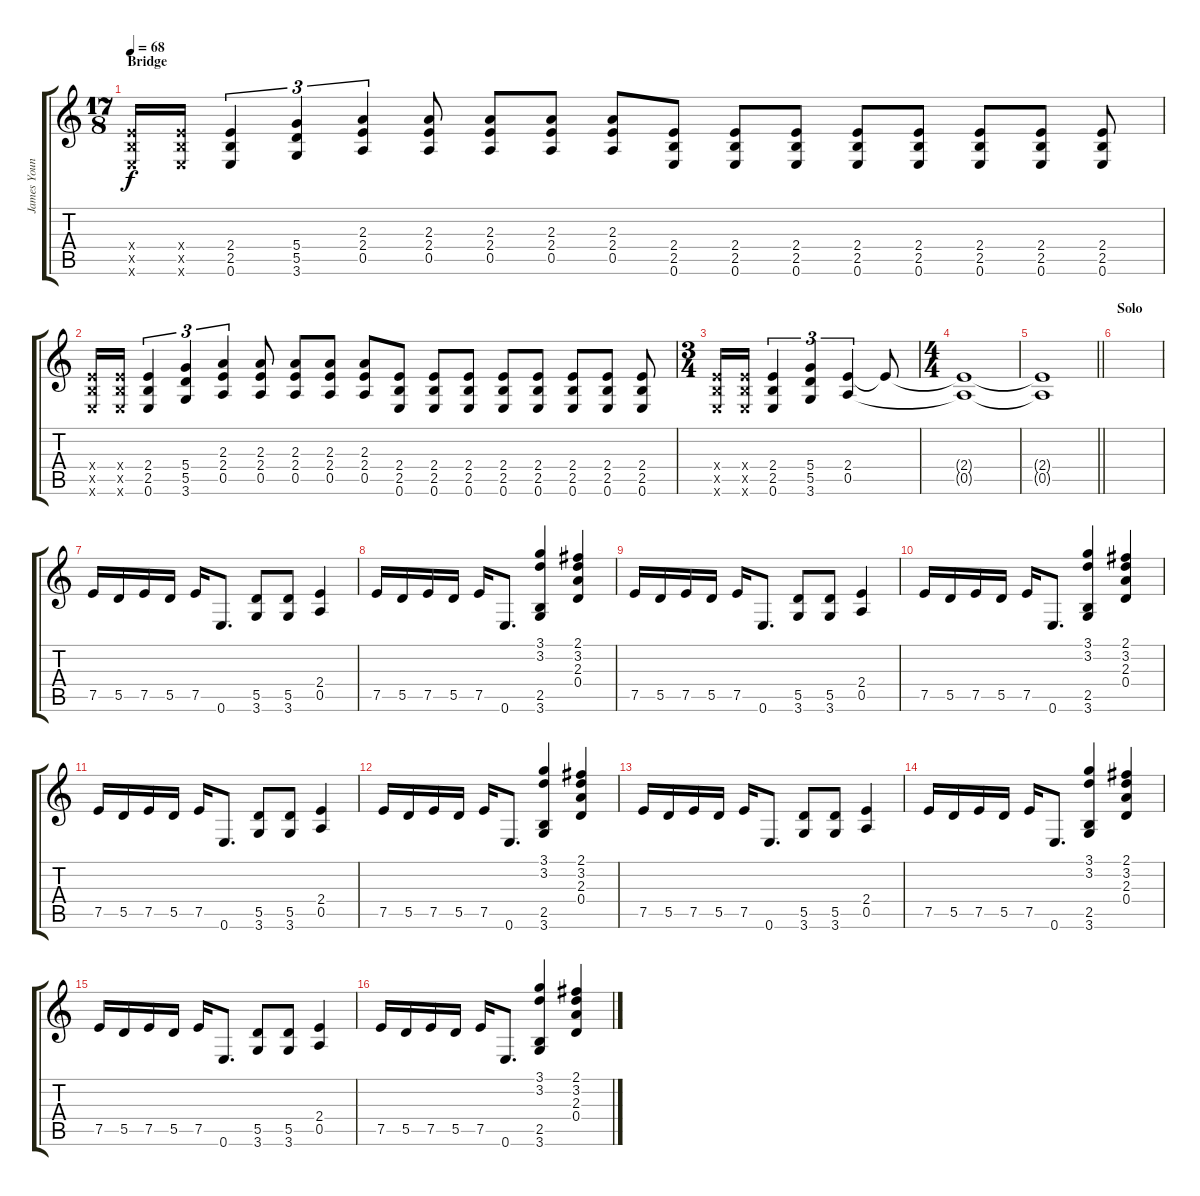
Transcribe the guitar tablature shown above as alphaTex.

\track ("James Young" "James Youn") {instrument distortionguitar}
\staff {score tabs}
\tuning (E4 B3 G3 D3 A2 E2) {hide}
\ts (17 8)
\section ("" "Bridge")
\tempo 68
\clef g2
\ks c
(2.4{x} 2.5{x} 0.6{x}).16{dy f} (2.4{x} 2.5{x} 0.6{x}).16 (2.4 2.5 0.6).4{tu (3 2)} (5.4 5.5 3.6).4{tu (3 2)} (2.3 2.4 0.5).4{tu (3 2)} (2.3 2.4 0.5).8 (2.3 2.4 0.5).8 (2.3 2.4 0.5).8 (2.3 2.4 0.5).8 (2.4 2.5 0.6).8 (2.4 2.5 0.6).8 (2.4 2.5 0.6).8 (2.4 2.5 0.6).8 (2.4 2.5 0.6).8 (2.4 2.5 0.6).8 (2.4 2.5 0.6).8 (2.4 2.5 0.6).8 |
(2.4{x} 2.5{x} 0.6{x}).16 (2.4{x} 2.5{x} 0.6{x}).16 (2.4 2.5 0.6).4{tu (3 2)} (5.4 5.5 3.6).4{tu (3 2)} (2.3 2.4 0.5).4{tu (3 2)} (2.3 2.4 0.5).8 (2.3 2.4 0.5).8 (2.3 2.4 0.5).8 (2.3 2.4 0.5).8 (2.4 2.5 0.6).8 (2.4 2.5 0.6).8 (2.4 2.5 0.6).8 (2.4 2.5 0.6).8 (2.4 2.5 0.6).8 (2.4 2.5 0.6).8 (2.4 2.5 0.6).8 (2.4 2.5 0.6).8 |
\ts (3 4)
(2.4{x} 2.5{x} 0.6{x}).16 (2.4{x} 2.5{x} 0.6{x}).16 (2.4 2.5 0.6).4{tu (3 2)} (5.4 5.5 3.6).4{tu (3 2)} (2.4 0.5).4{tu (3 2)} 2.4{t}.8 |
\ts (4 4)
(2.4{t} 0.5{t}).1 |
\barLineRight lightlight
(2.4{t} 0.5{t}).1 |
\section ("" "Solo")
|
7.5.16 5.5.16 7.5.16 5.5.16 7.5.16 0.6.8{d} (5.5 3.6).8 (5.5 3.6).8 (2.4 0.5).4 |
7.5.16 5.5.16 7.5.16 5.5.16 7.5.16 0.6.8{d} (3.1 3.2 2.5 3.6).4 (2.1 3.2 2.3 0.4).4 |
7.5.16 5.5.16 7.5.16 5.5.16 7.5.16 0.6.8{d} (5.5 3.6).8 (5.5 3.6).8 (2.4 0.5).4 |
7.5.16 5.5.16 7.5.16 5.5.16 7.5.16 0.6.8{d} (3.1 3.2 2.5 3.6).4 (2.1 3.2 2.3 0.4).4 |
7.5.16 5.5.16 7.5.16 5.5.16 7.5.16 0.6.8{d} (5.5 3.6).8 (5.5 3.6).8 (2.4 0.5).4 |
7.5.16 5.5.16 7.5.16 5.5.16 7.5.16 0.6.8{d} (3.1 3.2 2.5 3.6).4 (2.1 3.2 2.3 0.4).4 |
7.5.16 5.5.16 7.5.16 5.5.16 7.5.16 0.6.8{d} (5.5 3.6).8 (5.5 3.6).8 (2.4 0.5).4 |
7.5.16 5.5.16 7.5.16 5.5.16 7.5.16 0.6.8{d} (3.1 3.2 2.5 3.6).4 (2.1 3.2 2.3 0.4).4 |
7.5.16 5.5.16 7.5.16 5.5.16 7.5.16 0.6.8{d} (5.5 3.6).8 (5.5 3.6).8 (2.4 0.5).4 |
7.5.16 5.5.16 7.5.16 5.5.16 7.5.16 0.6.8{d} (3.1 3.2 2.5 3.6).4 (2.1 3.2 2.3 0.4).4
